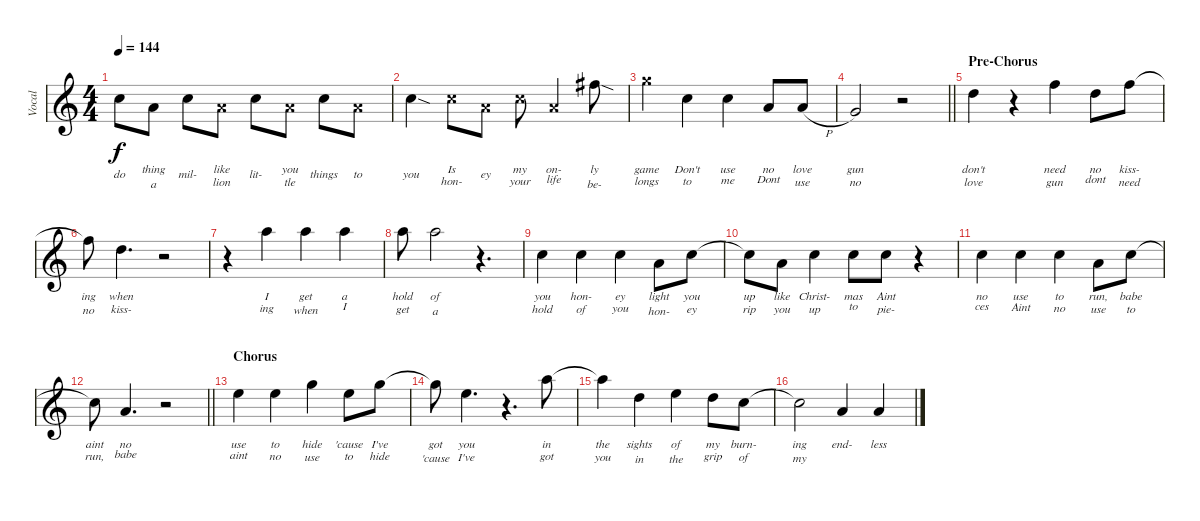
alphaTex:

\track ("Vocal" "Vocal") {instrument electricguitarjazz}
\staff {score}
\tuning (E4 B3 G3 D3 A2 E2) {hide}
\ts (4 4)
\tempo 144
\clef g2
\ks c
5.3.8{lyrics (0 "") lyrics (1 "do") lyrics (2 "") lyrics (3 "") lyrics (4 "") dy f} 2.3.8{lyrics (0 "thing") lyrics (1 "a") lyrics (2 "") lyrics (3 "") lyrics (4 "")} 5.3.8{lyrics (0 "") lyrics (1 "mil-") lyrics (2 "") lyrics (3 "") lyrics (4 "")} 2.3{x}.8{lyrics (0 "like") lyrics (1 "lion") lyrics (2 "") lyrics (3 "") lyrics (4 "")} 5.3.8{lyrics (0 "") lyrics (1 "lit-") lyrics (2 "") lyrics (3 "") lyrics (4 "")} 2.3{x}.8{lyrics (0 "you") lyrics (1 "tle") lyrics (2 "") lyrics (3 "") lyrics (4 "")} 5.3.8{lyrics (0 "") lyrics (1 "things") lyrics (2 "") lyrics (3 "") lyrics (4 "")} 2.3{x}.8{lyrics (0 "") lyrics (1 "to") lyrics (2 "") lyrics (3 "") lyrics (4 "")} |
5.3{sod}.4{lyrics (0 "") lyrics (1 "you") lyrics (2 "") lyrics (3 "") lyrics (4 "")} 5.3{x}.8{lyrics (0 "Is") lyrics (1 "hon-") lyrics (2 "") lyrics (3 "") lyrics (4 "")} 2.3{x}.8{lyrics (0 "") lyrics (1 "ey") lyrics (2 "") lyrics (3 "") lyrics (4 "")} 5.3{x}.8{lyrics (0 "my") lyrics (1 "your") lyrics (2 "") lyrics (3 "") lyrics (4 "")} 2.3{x}.4{lyrics (0 "on-") lyrics (1 "life") lyrics (2 "") lyrics (3 "") lyrics (4 "")} 7.2{sod}.8{lyrics (0 "ly") lyrics (1 "be-") lyrics (2 "") lyrics (3 "") lyrics (4 "")} |
8.2{x}.4{lyrics (0 "game") lyrics (1 "longs") lyrics (2 "") lyrics (3 "") lyrics (4 "")} 1.2.4{lyrics (0 "Don't") lyrics (1 "to") lyrics (2 "") lyrics (3 "") lyrics (4 "")} 1.2.4{lyrics (0 "use") lyrics (1 "me") lyrics (2 "") lyrics (3 "") lyrics (4 "")} 2.3.8{lyrics (0 "no") lyrics (1 "Dont") lyrics (2 "") lyrics (3 "") lyrics (4 "")} 2.3{h}.8{lyrics (0 "love") lyrics (1 "use") lyrics (2 "") lyrics (3 "") lyrics (4 "")} |
\barLineRight lightlight
0.3.2{lyrics (0 "gun") lyrics (1 "no") lyrics (2 "") lyrics (3 "") lyrics (4 "")} r.2 |
\section ("" "Pre-Chorus")
7.3.4{lyrics (0 "don't") lyrics (1 "love") lyrics (2 "") lyrics (3 "") lyrics (4 "")} r.4 6.2.4{lyrics (0 "need") lyrics (1 "gun") lyrics (2 "") lyrics (3 "") lyrics (4 "")} 3.2.8{lyrics (0 "no") lyrics (1 "dont") lyrics (2 "") lyrics (3 "") lyrics (4 "")} 6.2.8{lyrics (0 "kiss-") lyrics (1 "need") lyrics (2 "") lyrics (3 "") lyrics (4 "")} |
6.2{t}.8{lyrics (0 "ing") lyrics (1 "no") lyrics (2 "") lyrics (3 "") lyrics (4 "")} 3.2.4{d lyrics (0 "when") lyrics (1 "kiss-") lyrics (2 "") lyrics (3 "") lyrics (4 "")} r.2 |
r.4 5.1.4{lyrics (0 "I") lyrics (1 "ing") lyrics (2 "") lyrics (3 "") lyrics (4 "")} 5.1.4{lyrics (0 "get") lyrics (1 "when") lyrics (2 "") lyrics (3 "") lyrics (4 "")} 5.1.4{lyrics (0 "a") lyrics (1 "I") lyrics (2 "") lyrics (3 "") lyrics (4 "")} |
5.1.8{lyrics (0 "hold") lyrics (1 "get") lyrics (2 "") lyrics (3 "") lyrics (4 "")} 5.1.2{lyrics (0 "of") lyrics (1 "a") lyrics (2 "") lyrics (3 "") lyrics (4 "")} r.4{d} |
5.3.4{lyrics (0 "you") lyrics (1 "hold") lyrics (2 "") lyrics (3 "") lyrics (4 "")} 5.3.4{lyrics (0 "hon-") lyrics (1 "of") lyrics (2 "") lyrics (3 "") lyrics (4 "")} 5.3.4{lyrics (0 "ey") lyrics (1 "you") lyrics (2 "") lyrics (3 "") lyrics (4 "")} 2.3.8{lyrics (0 "light") lyrics (1 "hon-") lyrics (2 "") lyrics (3 "") lyrics (4 "")} 5.3.8{lyrics (0 "you") lyrics (1 "ey") lyrics (2 "") lyrics (3 "") lyrics (4 "")} |
5.3{t}.8{lyrics (0 "up") lyrics (1 "rip") lyrics (2 "") lyrics (3 "") lyrics (4 "")} 2.3.8{lyrics (0 "like") lyrics (1 "you") lyrics (2 "") lyrics (3 "") lyrics (4 "")} 5.3.4{lyrics (0 "Christ-") lyrics (1 "up") lyrics (2 "") lyrics (3 "") lyrics (4 "")} 5.3.8{lyrics (0 "mas") lyrics (1 "to") lyrics (2 "") lyrics (3 "") lyrics (4 "")} 5.3.8{lyrics (0 "Aint") lyrics (1 "pie-") lyrics (2 "") lyrics (3 "") lyrics (4 "")} r.4 |
5.3.4{lyrics (0 "no") lyrics (1 "ces") lyrics (2 "") lyrics (3 "") lyrics (4 "")} 5.3.4{lyrics (0 "use") lyrics (1 "Aint") lyrics (2 "") lyrics (3 "") lyrics (4 "")} 5.3.4{lyrics (0 "to") lyrics (1 "no") lyrics (2 "") lyrics (3 "") lyrics (4 "")} 2.3.8{lyrics (0 "run,") lyrics (1 "use") lyrics (2 "") lyrics (3 "") lyrics (4 "")} 5.3.8{lyrics (0 "babe") lyrics (1 "to") lyrics (2 "") lyrics (3 "") lyrics (4 "")} |
\barLineRight lightlight
5.3{t}.8{lyrics (0 "aint") lyrics (1 "run,") lyrics (2 "") lyrics (3 "") lyrics (4 "")} 2.3.4{d lyrics (0 "no") lyrics (1 "babe") lyrics (2 "") lyrics (3 "") lyrics (4 "")} r.2 |
\section ("" "Chorus")
9.3.4{lyrics (0 "use") lyrics (1 "aint") lyrics (2 "") lyrics (3 "") lyrics (4 "")} 9.3.4{lyrics (0 "to") lyrics (1 "no") lyrics (2 "") lyrics (3 "") lyrics (4 "")} 8.2.4{lyrics (0 "hide") lyrics (1 "use") lyrics (2 "") lyrics (3 "") lyrics (4 "")} 9.3.8{lyrics (0 "'cause") lyrics (1 "to") lyrics (2 "") lyrics (3 "") lyrics (4 "")} 8.2.8{lyrics (0 "I've") lyrics (1 "hide") lyrics (2 "") lyrics (3 "") lyrics (4 "")} |
8.2{t}.8{lyrics (0 "got") lyrics (1 "'cause") lyrics (2 "") lyrics (3 "") lyrics (4 "")} 5.2.4{d lyrics (0 "you") lyrics (1 "I've") lyrics (2 "") lyrics (3 "") lyrics (4 "")} r.4{d} 10.2.8{lyrics (0 "in") lyrics (1 "got") lyrics (2 "") lyrics (3 "") lyrics (4 "")} |
10.2{t}.4{lyrics (0 "the") lyrics (1 "you") lyrics (2 "") lyrics (3 "") lyrics (4 "")} 7.3.4{lyrics (0 "sights") lyrics (1 "in") lyrics (2 "") lyrics (3 "") lyrics (4 "")} 9.3.4{lyrics (0 "of") lyrics (1 "the") lyrics (2 "") lyrics (3 "") lyrics (4 "")} 7.3.8{lyrics (0 "my") lyrics (1 "grip") lyrics (2 "") lyrics (3 "") lyrics (4 "")} 5.3.8{lyrics (0 "burn-") lyrics (1 "of") lyrics (2 "") lyrics (3 "") lyrics (4 "")} |
5.3{t}.2{lyrics (0 "ing") lyrics (1 "my") lyrics (2 "") lyrics (3 "") lyrics (4 "")} 2.3.4{lyrics (0 "end-") lyrics (1 "") lyrics (2 "") lyrics (3 "") lyrics (4 "")} 2.3.4{lyrics (0 "less") lyrics (1 "") lyrics (2 "") lyrics (3 "") lyrics (4 "")}
